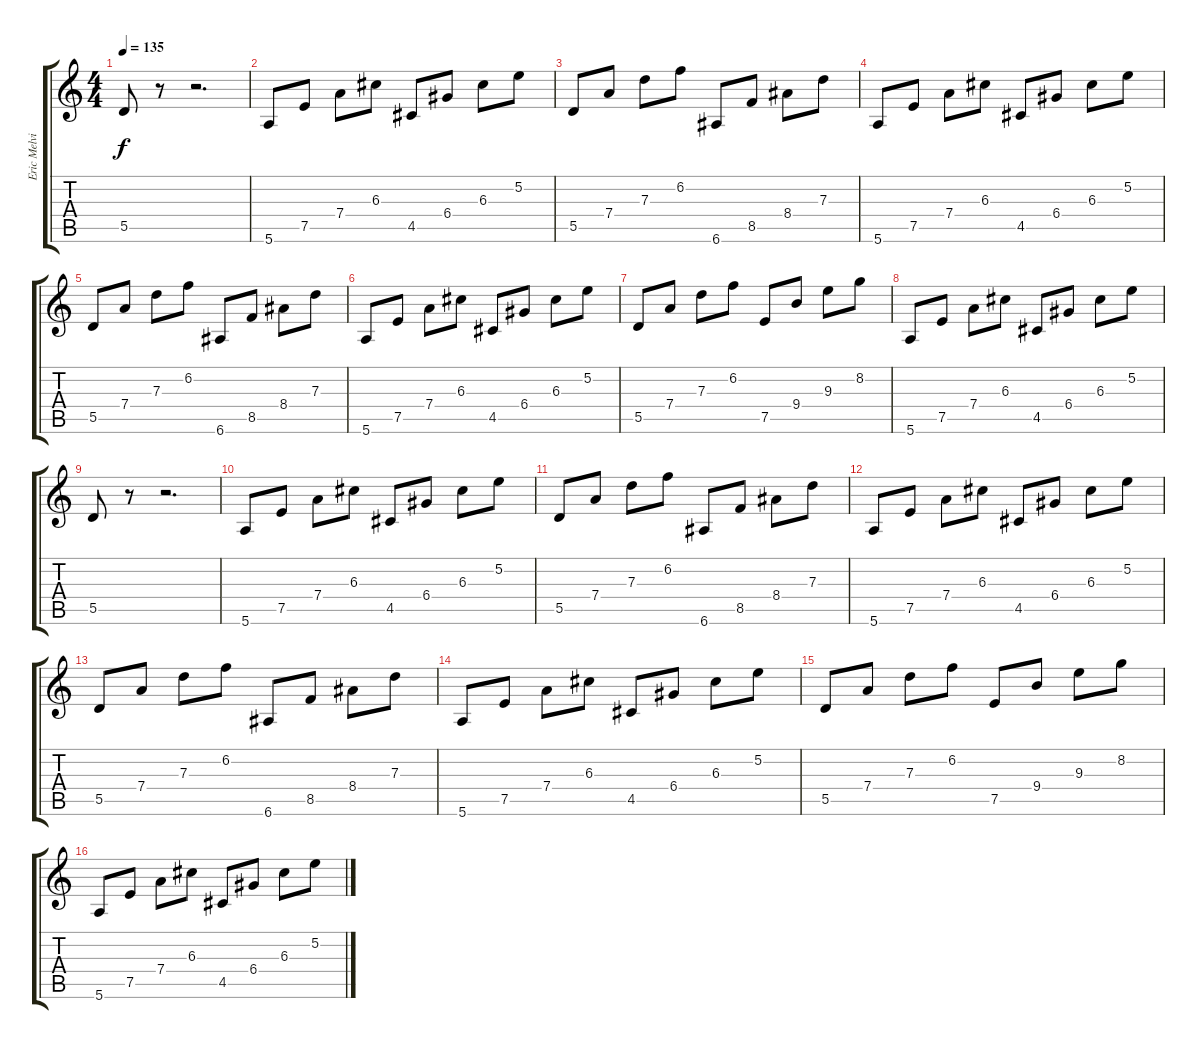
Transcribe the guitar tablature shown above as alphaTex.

\track ("Eric Melvin" "Eric Melvi") {instrument electricguitarclean}
\staff {score tabs}
\tuning (E4 B3 G3 D3 A2 E2) {hide}
\ts (4 4)
\tempo 135
\clef g2
\ks c
5.5.8{dy f} r.8 r.2{d} |
5.6.8 7.5.8 7.4.8 6.3.8 4.5.8 6.4.8 6.3.8 5.2.8 |
5.5.8 7.4.8 7.3.8 6.2.8 6.6.8 8.5.8 8.4.8 7.3.8 |
5.6.8 7.5.8 7.4.8 6.3.8 4.5.8 6.4.8 6.3.8 5.2.8 |
5.5.8 7.4.8 7.3.8 6.2.8 6.6.8 8.5.8 8.4.8 7.3.8 |
5.6.8 7.5.8 7.4.8 6.3.8 4.5.8 6.4.8 6.3.8 5.2.8 |
5.5.8 7.4.8 7.3.8 6.2.8 7.5.8 9.4.8 9.3.8 8.2.8 |
5.6.8 7.5.8 7.4.8 6.3.8 4.5.8 6.4.8 6.3.8 5.2.8 |
5.5.8 r.8 r.2{d} |
5.6.8 7.5.8 7.4.8 6.3.8 4.5.8 6.4.8 6.3.8 5.2.8 |
5.5.8 7.4.8 7.3.8 6.2.8 6.6.8 8.5.8 8.4.8 7.3.8 |
5.6.8 7.5.8 7.4.8 6.3.8 4.5.8 6.4.8 6.3.8 5.2.8 |
5.5.8 7.4.8 7.3.8 6.2.8 6.6.8 8.5.8 8.4.8 7.3.8 |
5.6.8 7.5.8 7.4.8 6.3.8 4.5.8 6.4.8 6.3.8 5.2.8 |
5.5.8 7.4.8 7.3.8 6.2.8 7.5.8 9.4.8 9.3.8 8.2.8 |
5.6.8 7.5.8 7.4.8 6.3.8 4.5.8 6.4.8 6.3.8 5.2.8
